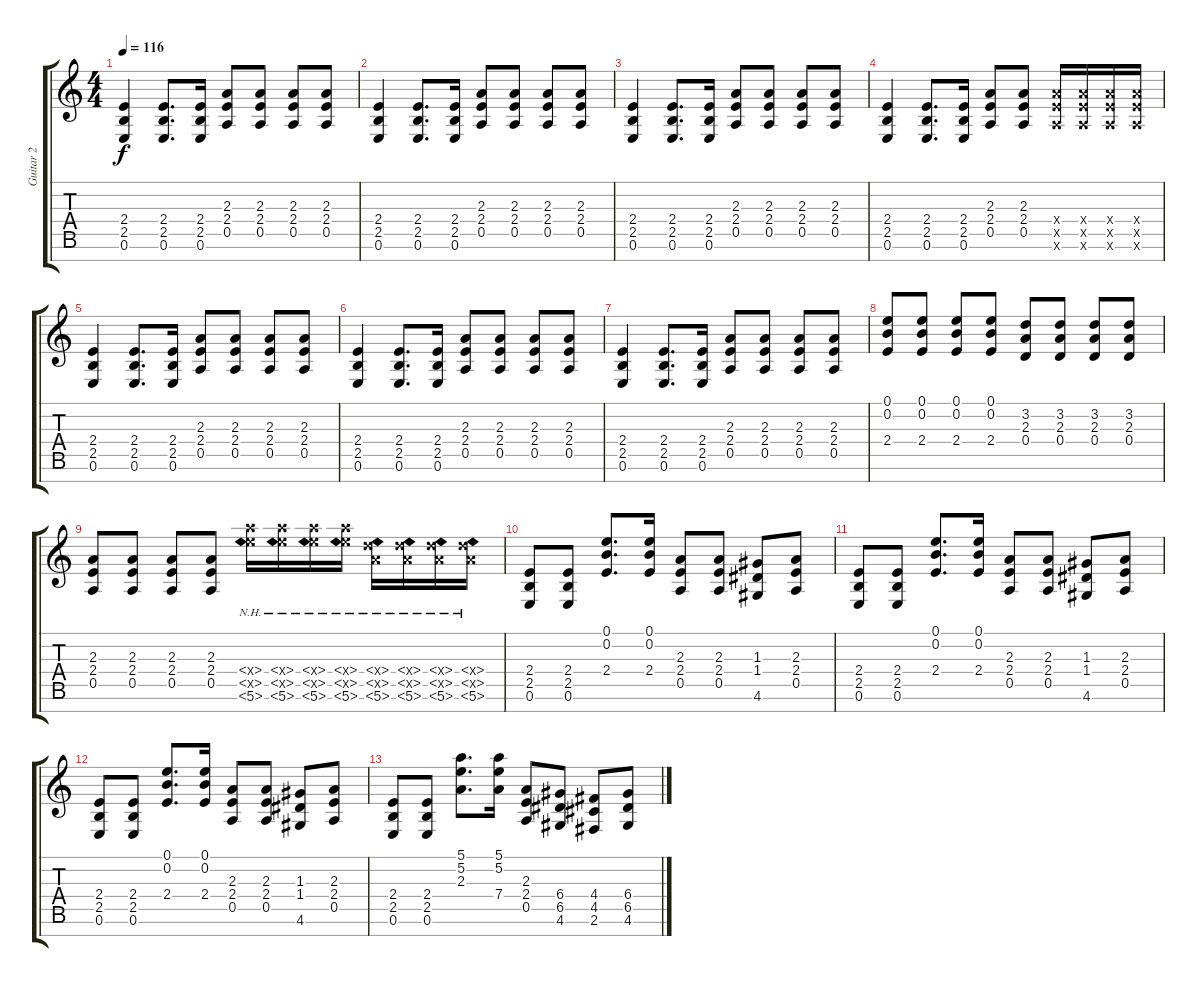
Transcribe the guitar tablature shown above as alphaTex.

\track ("Guitar 2" "Guitar 2") {instrument electricguitarclean}
\staff {score tabs}
\tuning (E4 B3 G3 D3 A2 E2 B1) {hide}
\ts (4 4)
\tempo 116
\clef g2
\ks c
(2.4 2.5 0.6).4{dy f} (2.4 2.5 0.6).8{d} (2.4 2.5 0.6).16 (2.3 2.4 0.5).8 (2.3 2.4 0.5).8 (2.3 2.4 0.5).8 (2.3 2.4 0.5).8 |
(2.4 2.5 0.6).4 (2.4 2.5 0.6).8{d} (2.4 2.5 0.6).16 (2.3 2.4 0.5).8 (2.3 2.4 0.5).8 (2.3 2.4 0.5).8 (2.3 2.4 0.5).8 |
(2.4 2.5 0.6).4 (2.4 2.5 0.6).8{d} (2.4 2.5 0.6).16 (2.3 2.4 0.5).8 (2.3 2.4 0.5).8 (2.3 2.4 0.5).8 (2.3 2.4 0.5).8 |
(2.4 2.5 0.6).4 (2.4 2.5 0.6).8{d} (2.4 2.5 0.6).16 (2.3 2.4 0.5).8 (2.3 2.4 0.5).8 (7.4{x} 7.5{x} 5.6{x}).16 (7.4{x} 7.5{x} 5.6{x}).16 (7.4{x} 7.5{x} 5.6{x}).16 (7.4{x} 7.5{x} 5.6{x}).16 |
(2.4 2.5 0.6).4 (2.4 2.5 0.6).8{d} (2.4 2.5 0.6).16 (2.3 2.4 0.5).8 (2.3 2.4 0.5).8 (2.3 2.4 0.5).8 (2.3 2.4 0.5).8 |
(2.4 2.5 0.6).4 (2.4 2.5 0.6).8{d} (2.4 2.5 0.6).16 (2.3 2.4 0.5).8 (2.3 2.4 0.5).8 (2.3 2.4 0.5).8 (2.3 2.4 0.5).8 |
(2.4 2.5 0.6).4 (2.4 2.5 0.6).8{d} (2.4 2.5 0.6).16 (2.3 2.4 0.5).8 (2.3 2.4 0.5).8 (2.3 2.4 0.5).8 (2.3 2.4 0.5).8 |
(0.1 0.2 2.4).8 (0.1 0.2 2.4).8 (0.1 0.2 2.4).8 (0.1 0.2 2.4).8 (3.2 2.3 0.4).8 (3.2 2.3 0.4).8 (3.2 2.3 0.4).8 (3.2 2.3 0.4).8 |
(2.3 2.4 0.5).8 (2.3 2.4 0.5).8 (2.3 2.4 0.5).8 (2.3 2.4 0.5).8 (7.4{nh x} 7.5{nh x} 5.6{nh}).16 (7.4{nh x} 7.5{nh x} 5.6{nh}).16 (7.4{nh x} 7.5{nh x} 5.6{nh}).16 (7.4{nh x} 7.5{nh x} 5.6{nh}).16 (0.4{nh x} 0.5{nh x} 5.6{nh}).16 (0.4{nh x} 0.5{nh x} 5.6{nh}).16 (0.4{nh x} 0.5{nh x} 5.6{nh}).16 (0.4{nh x} 0.5{nh x} 5.6{nh}).16 |
(2.4 2.5 0.6).8 (2.4 2.5 0.6).8 (0.1 0.2 2.4).8{d} (0.1 0.2 2.4).16 (2.3 2.4 0.5).8 (2.3 2.4 0.5).8 (1.3 1.4 4.6).8 (2.3 2.4 0.5).8 |
(2.4 2.5 0.6).8 (2.4 2.5 0.6).8 (0.1 0.2 2.4).8{d} (0.1 0.2 2.4).16 (2.3 2.4 0.5).8 (2.3 2.4 0.5).8 (1.3 1.4 4.6).8 (2.3 2.4 0.5).8 |
(2.4 2.5 0.6).8 (2.4 2.5 0.6).8 (0.1 0.2 2.4).8{d} (0.1 0.2 2.4).16 (2.3 2.4 0.5).8 (2.3 2.4 0.5).8 (1.3 1.4 4.6).8 (2.3 2.4 0.5).8 |
(2.4 2.5 0.6).8 (2.4 2.5 0.6).8 (5.1 5.2 2.3).8{d} (5.1 5.2 7.4).16 (2.3 2.4 0.5).8 (6.4 6.5 4.6).8 (4.4 4.5 2.6).8 (6.4 6.5 4.6).8
